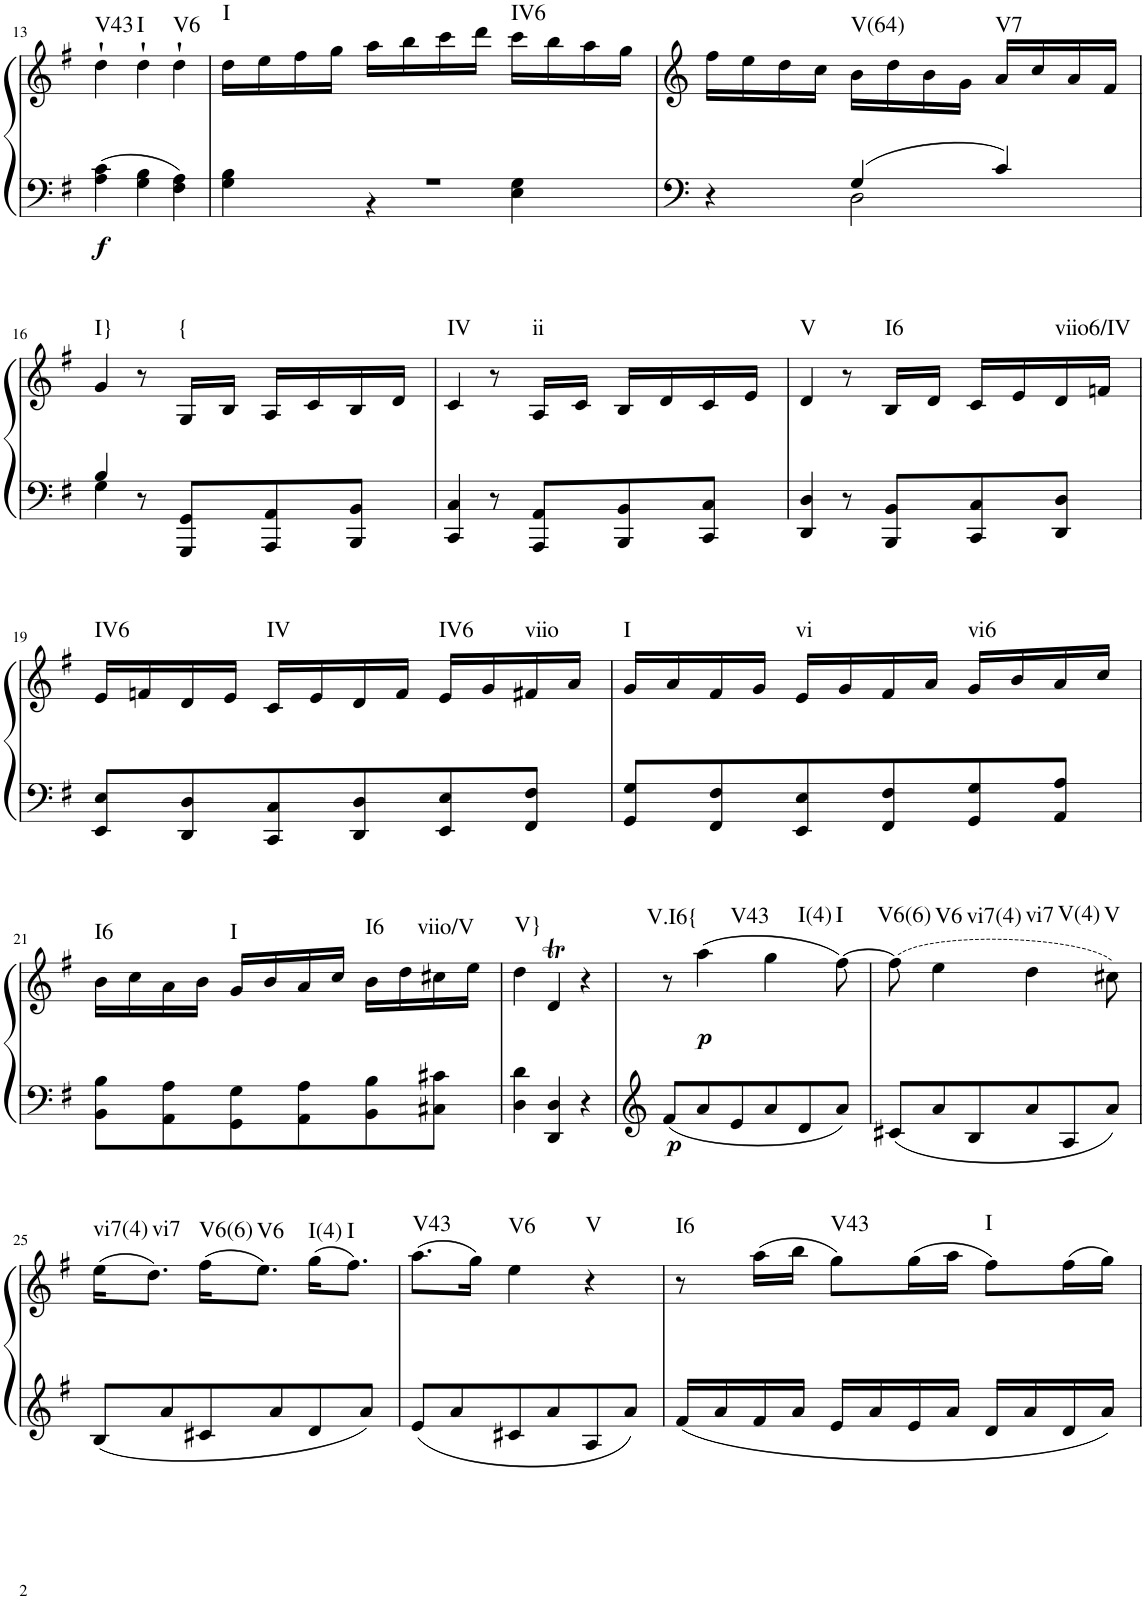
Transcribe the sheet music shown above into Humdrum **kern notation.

**kern	**kern	**dynam	**harte
*part1	*part1	*part1	*part1
*staff2	*staff1	*staff1/2	*
*I"Klavier linke Hand	*	*	*
!!LO:PB:g=z
*clefF4	*clefG2	*	*
*k[f#]	*k[f#]	*	*
*M3/4	*M3/4	*	*
=13	=13	=13	=13
!	!	!LO:DY:b=2	!LO:H:kt=V43
4A\ 4c\	4dd`\	f	N
!	!	!	!LO:H:kt=I
4G\ 4B\	4dd`\	.	N
!	!	!	!LO:H:kt=V6
4F#\ 4A\	4dd`\	.	N
=14	=14	=14	=14
*^	*	*	*
!	!	!	!	!LO:H:kt=I
2.r	4G\ 4B\	16dd\LL	.	N
.	.	16ee\	.	.
.	.	16ff#\	.	.
.	.	16gg\JJ	.	.
.	4r	16aa\LL	.	.
.	.	16bb\	.	.
.	.	16ccc\	.	.
.	.	16ddd\JJ	.	.
!	!	!	!	!LO:H:kt=IV6
.	4E\ 4G\	16ccc\LL	.	N
.	.	16bb\	.	.
.	.	16aa\	.	.
.	.	16gg\JJ	.	.
=15	=15	=15	=15	=15
4r	4ryy	16ff#\LL	.	.
.	.	16ee\	.	.
.	.	16dd\	.	.
.	.	16cc\JJ	.	.
!	!	!	!	!LO:H:kt=V(64)
4G/	2D\	16b\LL	.	N
.	.	16dd\	.	.
.	.	16b\	.	.
.	.	16g\JJ	.	.
!	!	!	!	!LO:H:kt=V7
4c/	.	16a/LL	.	N
.	.	16cc/	.	.
.	.	16a/	.	.
.	.	16f#/JJ	.	.
!!LO:LB:g=z
=16	=16	=16	=16	=16
!	!	!	!	!LO:H:kt=I}
4B/	4G\	4g/	.	N
8r	2ryy	8r	.	.
!	!	!	!	!LO:H:kt={
8GGG/ 8GG/L	.	16G/LL	.	N
.	.	16B/JJ	.	.
8AAA/ 8AA/	.	16A/LL	.	.
.	.	16c/	.	.
8BBB/ 8BB/J	.	16B/	.	.
.	.	16d/JJ	.	.
*v	*v	*	*	*
=17	=17	=17	=17
!	!	!	!LO:H:kt=IV
4CC/ 4C/	4c/	.	N
8r	8r	.	.
!	!	!	!LO:H:kt=ii
8AAA/ 8AA/L	16A/LL	.	N
.	16c/JJ	.	.
8BBB/ 8BB/	16B/LL	.	.
.	16d/	.	.
8CC/ 8C/J	16c/	.	.
.	16e/JJ	.	.
=18	=18	=18	=18
!	!	!	!LO:H:kt=V
4DD/ 4D/	4d/	.	N
8r	8r	.	.
!	!	!	!LO:H:kt=I6
8BBB/ 8BB/L	16B/LL	.	N
.	16d/JJ	.	.
8CC/ 8C/	16c/LL	.	.
.	16e/	.	.
!	!	!	!LO:H:kt=viio6/IV
8DD/ 8D/J	16d/	.	N
.	16fn/JJ	.	.
!!LO:LB:g=z
=19	=19	=19	=19
!	!	!	!LO:H:kt=IV6
8EE/ 8E/L	16e/LL	.	N
.	16fn/	.	.
8DD/ 8D/	16d/	.	.
.	16e/JJ	.	.
!	!	!	!LO:H:kt=IV
8CC/ 8C/	16c/LL	.	N
.	16e/	.	.
8DD/ 8D/	16d/	.	.
.	16f/JJ	.	.
!	!	!	!LO:H:kt=IV6
8EE/ 8E/	16e/LL	.	N
.	16g/	.	.
!	!	!	!LO:H:kt=viio
8FF#/ 8F#/J	16f#X/	.	N
.	16a/JJ	.	.
=20	=20	=20	=20
!	!	!	!LO:H:kt=I
8GG/ 8G/L	16g/LL	.	N
.	16a/	.	.
8FF#/ 8F#/	16f#/	.	.
.	16g/JJ	.	.
!	!	!	!LO:H:kt=vi
8EE/ 8E/	16e/LL	.	N
.	16g/	.	.
8FF#/ 8F#/	16f#/	.	.
.	16a/JJ	.	.
!	!	!	!LO:H:kt=vi6
8GG/ 8G/	16g/LL	.	N
.	16b/	.	.
8AA/ 8A/J	16a/	.	.
.	16cc/JJ	.	.
!!LO:LB:g=z
=21	=21	=21	=21
!	!	!	!LO:H:kt=I6
8BB\ 8B\L	16b\LL	.	N
.	16cc\	.	.
8AA\ 8A\	16a\	.	.
.	16b\JJ	.	.
!	!	!	!LO:H:kt=I
8GG\ 8G\	16g/LL	.	N
.	16b/	.	.
8AA\ 8A\	16a/	.	.
.	16cc/JJ	.	.
!	!	!	!LO:H:kt=I6
8BB\ 8B\	16b\LL	.	N
.	16dd\	.	.
!	!	!	!LO:H:kt=viio/V
8C#X\ 8c#X\J	16cc#X\	.	N
.	16ee\JJ	.	.
=22	=22	=22	=22
!	!	!	!LO:H:kt=V}
4D\ 4d\	4dd\	.	N
4DD/ 4D/	4dT/	.	.
4r	4r	.	.
=23	=23	=23	=23
!	!	!LO:DY:b=2	!LO:H:kt=V.I6{
8f#/L	8r	p	N
!	!	!LO:DY:b	!LO:H:kt=V43
8a/	(4aa\	p	N
8e/	.	.	.
!	!	!	!LO:H:kt=I(4)
8a/	4gg\	.	N
8d/	.	.	.
!	!	!	!LO:H:kt=I
8a/J	[8ff#\)	.	N
=24	=24	=24	=24
!	!	!	!LO:H:kt=V6(6)
8c#X/L	(8ff#\]	.	N
!	!	!	!LO:H:n=1:kt=V6
!	!	!	!LO:H:n=2:kt=vi7(4)
8a/	4ee\	.	N N
8B/	.	.	.
!	!	!	!LO:H:n=1:kt=vi7
!	!	!	!LO:H:n=2:kt=V(4)
8a/	4dd\	.	N N
8A/	.	.	.
!	!	!	!LO:H:kt=V
8a/J	8cc#X\)	.	N
!!LO:LB:g=z
=25	=25	=25	=25
!	!	!	!LO:H:kt=vi7(4)
8B/L	(16ee\KL	.	N
!	!	!	!LO:H:kt=vi7
.	8.dd\J)	.	N
8a/	.	.	.
!	!	!	!LO:H:kt=V6(6)
8c#X/	(16ff#\KL	.	N
!	!	!	!LO:H:kt=V6
.	8.ee\J)	.	N
8a/	.	.	.
!	!	!	!LO:H:kt=I(4)
8d/	(16gg\KL	.	N
!	!	!	!LO:H:kt=I
.	8.ff#\J)	.	N
8a/J	.	.	.
=26	=26	=26	=26
!	!	!	!LO:H:kt=V43
8e/L	(8.aa\L	.	N
8a/	.	.	.
.	16gg\Jk)	.	.
!	!	!	!LO:H:kt=V6
8c#X/	4ee\	.	N
8a/	.	.	.
!	!	!	!LO:H:kt=V
8A/	4r	.	N
8a/J	.	.	.
=27	=27	=27	=27
!	!	!	!LO:H:kt=I6
16f#/LL	8r	.	N
16a/	.	.	.
16f#/	(16aa\LL	.	.
16a/JJ	16bb\JJ	.	.
!	!	!	!LO:H:kt=V43
16e/LL	8gg\L)	.	N
16a/	.	.	.
16e/	(16gg\L	.	.
16a/JJ	16aa\JJ	.	.
!	!	!	!LO:H:kt=I
16d/LL	8ff#\L)	.	N
16a/	.	.	.
16d/	(16ff#\L	.	.
16a/JJ	16gg\JJ)	.	.
=	=	=	=
*-	*-	*-	*-
